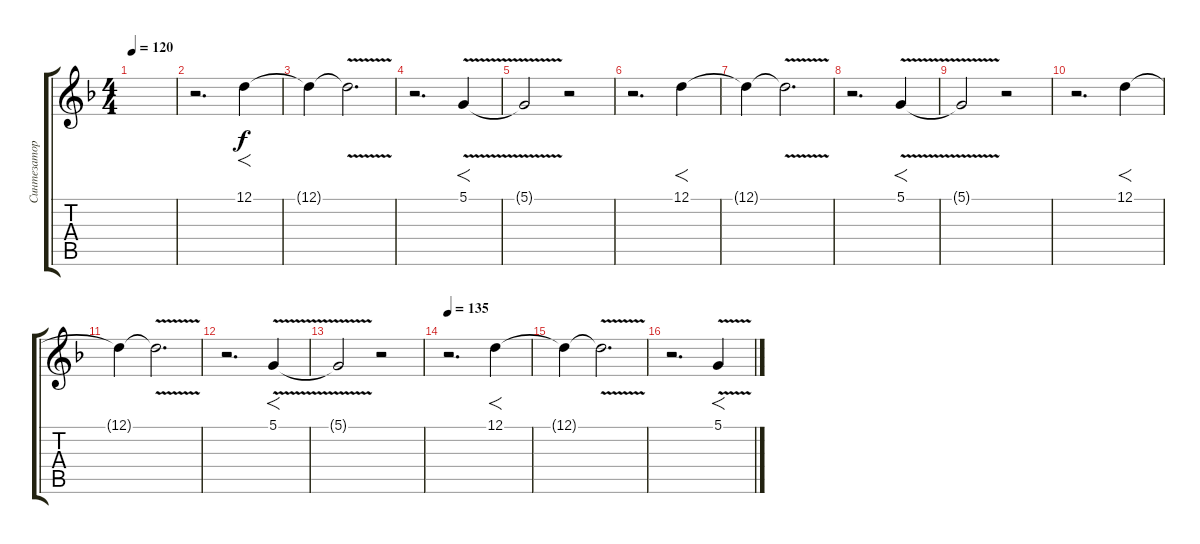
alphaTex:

\track ("Синтезатор 4" "Синтезатор") {instrument englishhorn}
\staff {score tabs}
\tuning (D4 A3 F3 C3 G2 C2) {hide}
\ts (4 4)
\tempo 120
\clef g2
\ks dminor
|
r.2{d} 12.1.4{f} |
12.1{t}.4 12.1{v t}.2{d} |
r.2{d} 5.1{v}.4{f} |
5.1{t}.2 r.2 |
r.2{d} 12.1.4{f} |
12.1{t}.4 12.1{v t}.2{d} |
r.2{d} 5.1{v}.4{f} |
5.1{t}.2 r.2 |
r.2{d} 12.1.4{f} |
12.1{t}.4 12.1{v t}.2{d} |
r.2{d} 5.1{v}.4{f} |
5.1{t}.2 r.2 |
\tempo 135
r.2{d} 12.1.4{f} |
12.1{t}.4 12.1{v t}.2{d} |
r.2{d} 5.1{v}.4{f}
